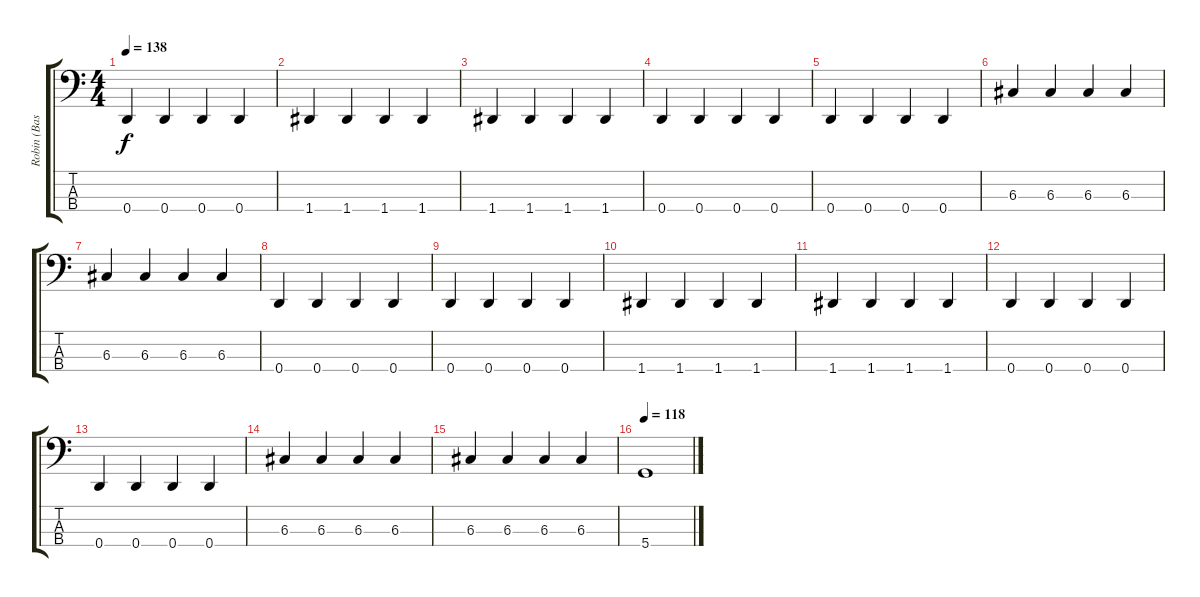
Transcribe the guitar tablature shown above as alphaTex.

\track ("Robin (Bass)" "Robin (Bas") {instrument electricbasspick}
\staff {score tabs}
\tuning (F2 C2 G1 D1) {hide}
\ts (4 4)
\tempo 138
\clef f4
\ks c
0.4.4{dy f} 0.4.4 0.4.4 0.4.4 |
1.4.4 1.4.4 1.4.4 1.4.4 |
1.4.4 1.4.4 1.4.4 1.4.4 |
0.4.4 0.4.4 0.4.4 0.4.4 |
0.4.4 0.4.4 0.4.4 0.4.4 |
6.3.4 6.3.4 6.3.4 6.3.4 |
6.3.4 6.3.4 6.3.4 6.3.4 |
0.4.4 0.4.4 0.4.4 0.4.4 |
0.4.4 0.4.4 0.4.4 0.4.4 |
1.4.4 1.4.4 1.4.4 1.4.4 |
1.4.4 1.4.4 1.4.4 1.4.4 |
0.4.4 0.4.4 0.4.4 0.4.4 |
0.4.4 0.4.4 0.4.4 0.4.4 |
6.3.4 6.3.4 6.3.4 6.3.4 |
6.3.4 6.3.4 6.3.4 6.3.4 |
\tempo 118
5.4.1
